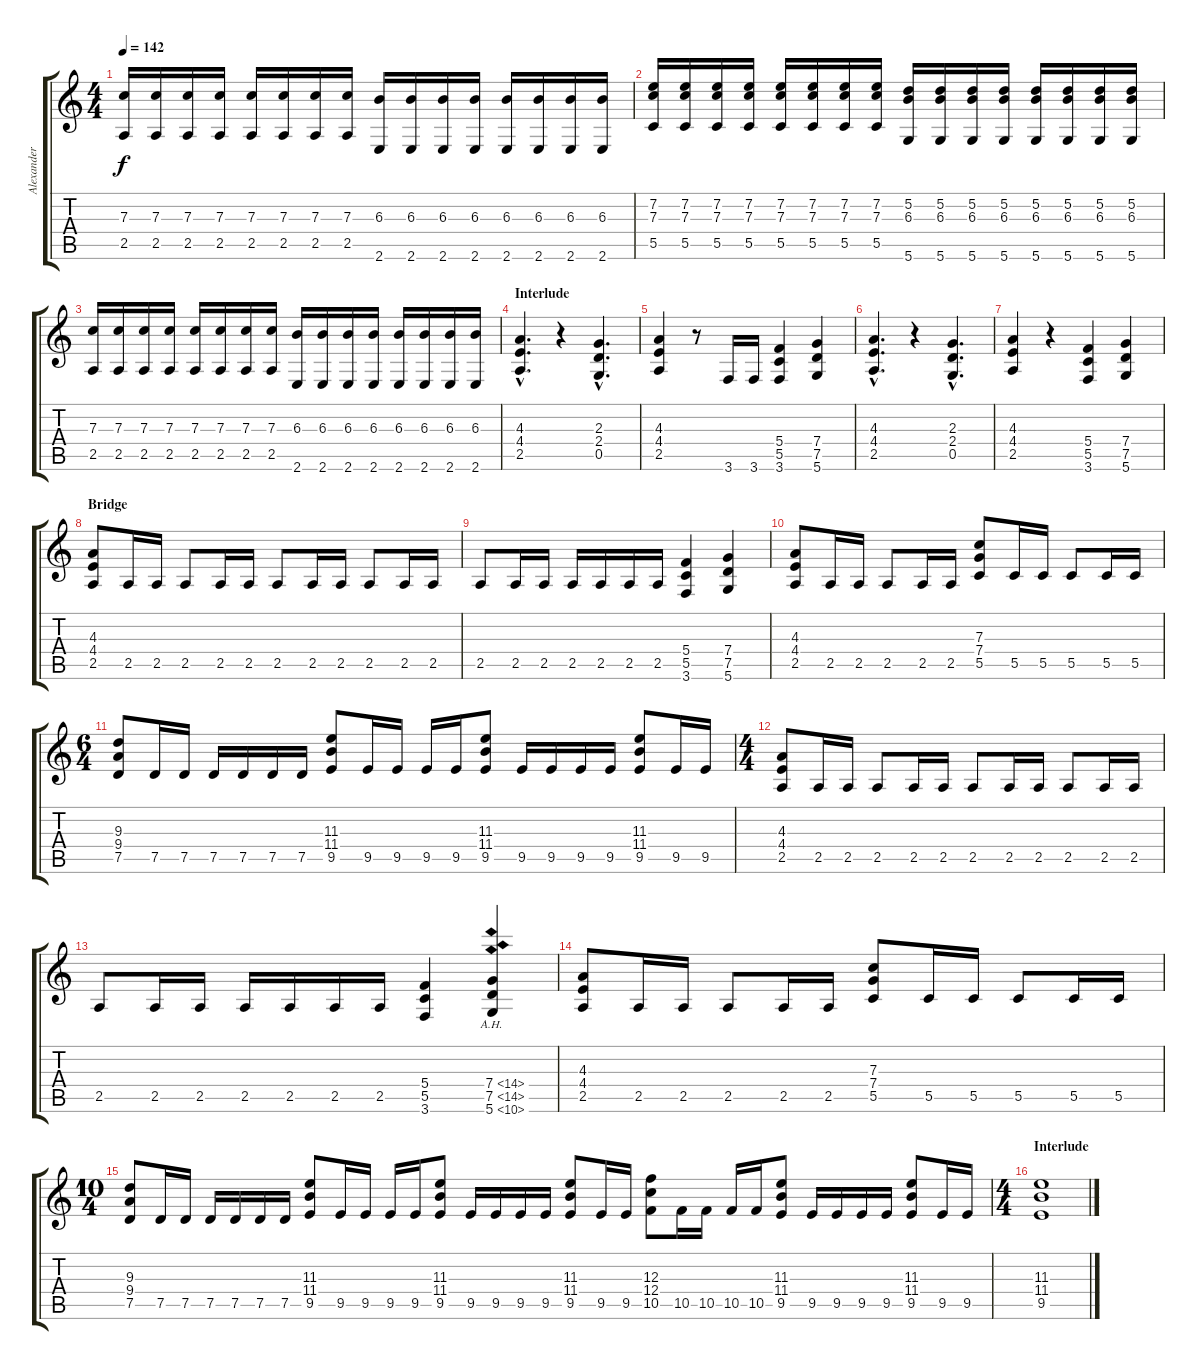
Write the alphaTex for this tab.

\track ("Alexander Kuoppala" "Alexander ") {instrument distortionguitar}
\staff {score tabs}
\tuning (D4 A3 F3 C3 G2 D2) {hide}
\ts (4 4)
\tempo 142
\clef g2
\ks c
(7.3 2.5).16{dy f} (7.3 2.5).16 (7.3 2.5).16 (7.3 2.5).16 (7.3 2.5).16 (7.3 2.5).16 (7.3 2.5).16 (7.3 2.5).16 (6.3 2.6).16 (6.3 2.6).16 (6.3 2.6).16 (6.3 2.6).16 (6.3 2.6).16 (6.3 2.6).16 (6.3 2.6).16 (6.3 2.6).16 |
(7.2 7.3 5.5).16 (7.2 7.3 5.5).16 (7.2 7.3 5.5).16 (7.2 7.3 5.5).16 (7.2 7.3 5.5).16 (7.2 7.3 5.5).16 (7.2 7.3 5.5).16 (7.2 7.3 5.5).16 (5.2 6.3 5.6).16 (5.2 6.3 5.6).16 (5.2 6.3 5.6).16 (5.2 6.3 5.6).16 (5.2 6.3 5.6).16 (5.2 6.3 5.6).16 (5.2 6.3 5.6).16 (5.2 6.3 5.6).16 |
(7.3 2.5).16 (7.3 2.5).16 (7.3 2.5).16 (7.3 2.5).16 (7.3 2.5).16 (7.3 2.5).16 (7.3 2.5).16 (7.3 2.5).16 (6.3 2.6).16 (6.3 2.6).16 (6.3 2.6).16 (6.3 2.6).16 (6.3 2.6).16 (6.3 2.6).16 (6.3 2.6).16 (6.3 2.6).16 |
\section ("" "Interlude")
(4.3{hac} 4.4{hac} 2.5{hac}).4{d} r.4 (2.3{hac} 2.4{hac} 0.5{hac}).4{d} |
(4.3 4.4 2.5).4 r.8 3.6.16 3.6.16 (5.4 5.5 3.6).4 (7.4 7.5 5.6).4 |
(4.3{hac} 4.4{hac} 2.5{hac}).4{d} r.4 (2.3{hac} 2.4{hac} 0.5{hac}).4{d} |
(4.3 4.4 2.5).4 r.4 (5.4 5.5 3.6).4 (7.4 7.5 5.6).4 |
\section ("" "Bridge")
(4.3 4.4 2.5).8 2.5.16 2.5.16 2.5.8 2.5.16 2.5.16 2.5.8 2.5.16 2.5.16 2.5.8 2.5.16 2.5.16 |
2.5.8 2.5.16 2.5.16 2.5.16 2.5.16 2.5.16 2.5.16 (5.4 5.5 3.6).4 (7.4 7.5 5.6).4 |
(4.3 4.4 2.5).8 2.5.16 2.5.16 2.5.8 2.5.16 2.5.16 (7.3 7.4 5.5).8 5.5.16 5.5.16 5.5.8 5.5.16 5.5.16 |
\ts (6 4)
(9.3 9.4 7.5).8 7.5.16 7.5.16 7.5.16 7.5.16 7.5.16 7.5.16 (11.3 11.4 9.5).8 9.5.16 9.5.16 9.5.16 9.5.16 (11.3 11.4 9.5).8 9.5.16 9.5.16 9.5.16 9.5.16 (11.3 11.4 9.5).8 9.5.16 9.5.16 |
\ts (4 4)
(4.3 4.4 2.5).8 2.5.16 2.5.16 2.5.8 2.5.16 2.5.16 2.5.8 2.5.16 2.5.16 2.5.8 2.5.16 2.5.16 |
2.5.8 2.5.16 2.5.16 2.5.16 2.5.16 2.5.16 2.5.16 (5.4 5.5 3.6).4 (7.4{ah 7} 7.5{ah 7} 5.6{ah 5}).4 |
(4.3 4.4 2.5).8 2.5.16 2.5.16 2.5.8 2.5.16 2.5.16 (7.3 7.4 5.5).8 5.5.16 5.5.16 5.5.8 5.5.16 5.5.16 |
\ts (10 4)
(9.3 9.4 7.5).8 7.5.16 7.5.16 7.5.16 7.5.16 7.5.16 7.5.16 (11.3 11.4 9.5).8 9.5.16 9.5.16 9.5.16 9.5.16 (11.3 11.4 9.5).8 9.5.16 9.5.16 9.5.16 9.5.16 (11.3 11.4 9.5).8 9.5.16 9.5.16 (12.3 12.4 10.5).8 10.5.16 10.5.16 10.5.16 10.5.16 (11.3 11.4 9.5).8 9.5.16 9.5.16 9.5.16 9.5.16 (11.3 11.4 9.5).8 9.5.16 9.5.16 |
\ts (4 4)
\section ("" "Interlude")
(11.3 11.4 9.5).1
